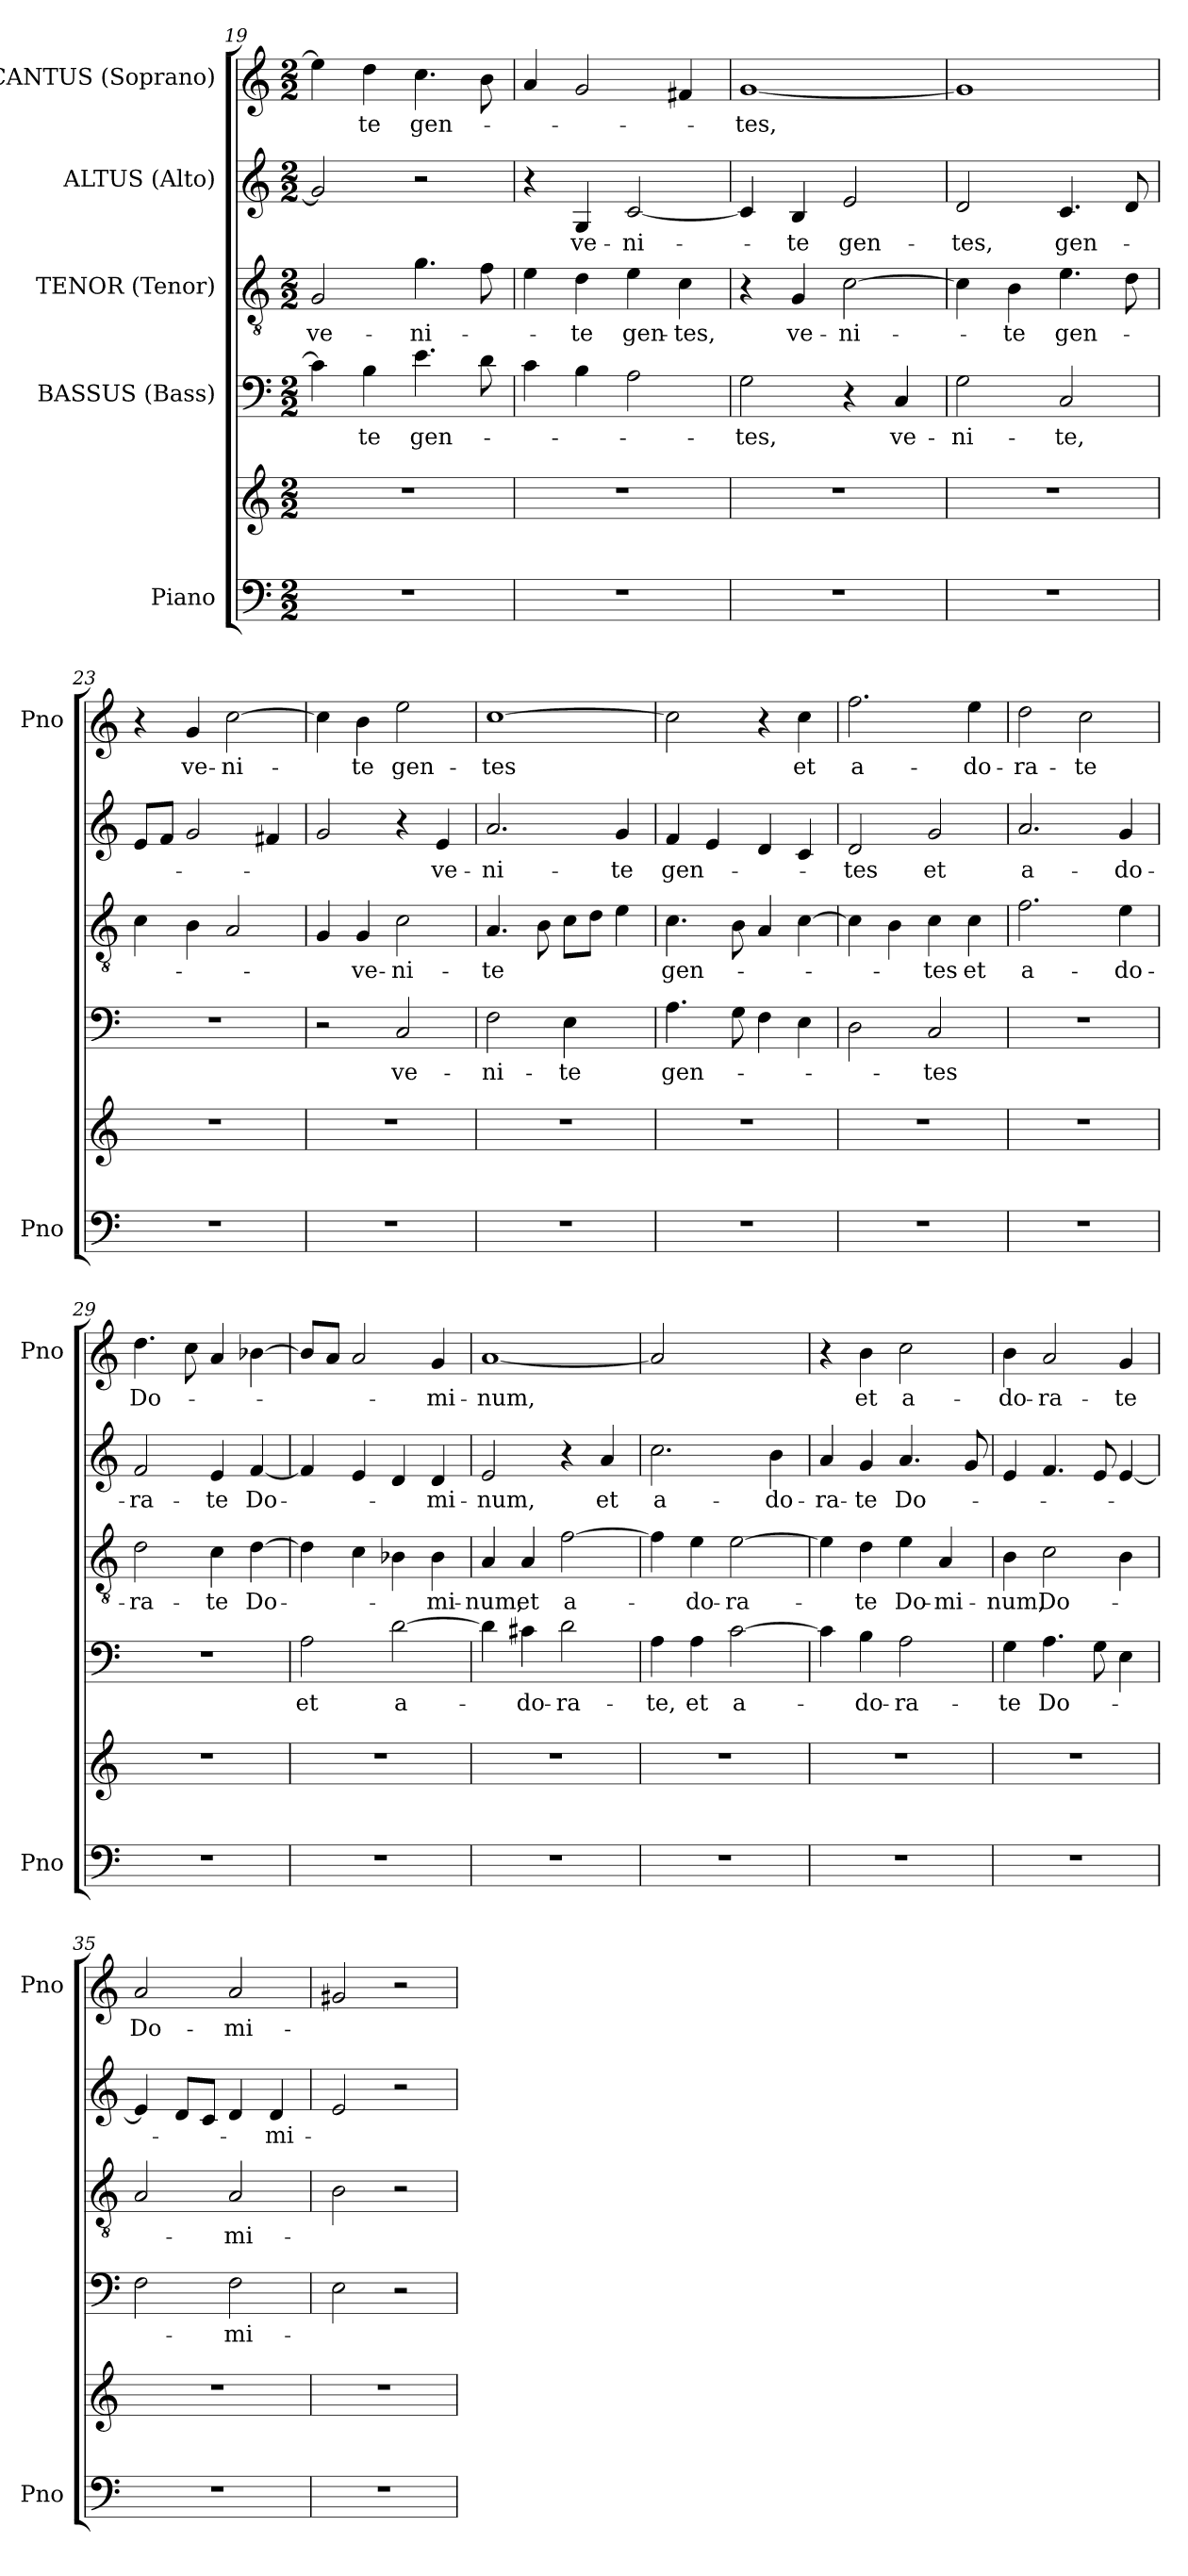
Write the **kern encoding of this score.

**kern	**kern	**kern	**text	**kern	**text	**kern	**text	**kern	**text
*part5	*part5	*part4	*part4	*part3	*part3	*part2	*part2	*part1	*part1
*staff6	*staff5	*staff4	*staff4	*staff3	*staff3	*staff2	*staff2	*staff1	*staff1
*I"Piano	*	*I"BASSUS (Bass)	*	*I"TENOR (Tenor)	*	*I"ALTUS (Alto)	*	*I"CANTUS (Soprano)	*
*I'Pno	*	*	*	*	*	*	*	*I'Pno	*
*clefF4	*clefG2	*clefF4	*	*clefGv2	*	*clefG2	*	*clefG2	*
*k[]	*k[]	*k[]	*	*k[]	*	*k[]	*	*k[]	*
*C:	*C:	*C:	*	*C:	*	*C:	*	*C:	*
*M2/2	*M2/2	*M2/2	*	*M2/2	*	*M2/2	*	*M2/2	*
=19	=19	=19	=19	=19	=19	=19	=19	=19	=19
1r	1r	4c\]	.	2G/	ve-	2g/]	.	4ee\]	.
.	.	4B\	-te	.	.	.	.	4dd\	-te
.	.	4.e\	gen-	4.g\	-ni-	2r	.	4.cc\	gen-
.	.	8d\	.	8f\	.	.	.	8b\	.
=20	=20	=20	=20	=20	=20	=20	=20	=20	=20
1r	1r	4c\	.	4e\	.	4r	.	4a/	.
.	.	4B\	.	4d\	-te	4G/	ve-	2g/	.
.	.	2A\	.	4e\	gen-	[2c/	-ni-	.	.
.	.	.	.	4c\	-tes,	.	.	4f#X/	.
=21	=21	=21	=21	=21	=21	=21	=21	=21	=21
1r	1r	2G\	-tes,	4r	.	4c/]	.	[1g	-tes,
.	.	.	.	4G/	ve-	4B/	-te	.	.
.	.	4r	.	[2c\	-ni-	2e/	gen-	.	.
.	.	4C/	ve-	.	.	.	.	.	.
=22	=22	=22	=22	=22	=22	=22	=22	=22	=22
1r	1r	2G\	-ni-	4c\]	.	2d/	-tes,	1g]	.
.	.	.	.	4B\	-te	.	.	.	.
.	.	2C/	-te,	4.e\	gen-	4.c/	gen-	.	.
.	.	.	.	8d\	.	8d/	.	.	.
=23	=23	=23	=23	=23	=23	=23	=23	=23	=23
1r	1r	1r	.	4c\	.	8e/L	.	4r	.
.	.	.	.	.	.	8f/J	.	.	.
.	.	.	.	4B\	.	2g/	.	4g/	ve-
.	.	.	.	2A/	.	.	.	[2cc\	-ni-
.	.	.	.	.	.	4f#X/	.	.	.
!!LO:LB:g=z
=24	=24	=24	=24	=24	=24	=24	=24	=24	=24
1r	1r	2r	.	4G/	­	2g/	­	4cc\]	-­
.	.	.	.	4G/	ve-	.	.	4b\	te
.	.	2C/	ve-	2c\	-ni-	4r	.	2ee\	gen-
.	.	.	.	.	.	4e/	ve-	.	.
=25	=25	=25	=25	=25	=25	=25	=25	=25	=25
1r	1r	2F\	-ni-	4.A/	-te	2.a/	-ni-	[1cc	-tes
.	.	.	.	8B\	.	.	.	.	.
.	.	4E\	-te	8c\L	.	.	.	.	.
.	.	.	.	8d\J	.	.	.	.	.
.	.	4ryy	.	4e\	.	4g/	-te	.	.
=26	=26	=26	=26	=26	=26	=26	=26	=26	=26
1r	1r	4.A\	gen-	4.c\	gen-	4f/	gen-	2cc\]	.
.	.	.	.	.	.	4e/	.	.	.
.	.	8G\	.	8B\	.	.	.	.	.
.	.	4F\	.	4A/	.	4d/	.	4r	.
.	.	4E\	.	[4c\	.	4c/	.	4cc\	et
=27	=27	=27	=27	=27	=27	=27	=27	=27	=27
1r	1r	2D\	.	4c\]	.	2d/	-tes	2.ff\	a-
.	.	.	.	4B\	.	.	.	.	.
.	.	2C/	-tes	4c\	-tes	2g/	et	.	.
.	.	.	.	4c\	et	.	.	4ee\	-do-
=28	=28	=28	=28	=28	=28	=28	=28	=28	=28
1r	1r	1r	.	2.f\	a-	2.a/	a-	2dd\	-ra-
.	.	.	.	.	.	.	.	2cc\	-te
.	.	.	.	4e\	-do-	4g/	-do-	.	.
=29	=29	=29	=29	=29	=29	=29	=29	=29	=29
1r	1r	1r	.	2d\	-ra-	2f/	-ra-	4.dd\	Do-
.	.	.	.	.	.	.	.	8cc\	.
.	.	.	.	4c\	-te	4e/	-te	4a/	.
.	.	.	.	[4d\	Do-	[4f/	Do-	[4b-X\	.
!!LO:LB:g=z
=30	=30	=30	=30	=30	=30	=30	=30	=30	=30
1r	1r	2A\	et	4d\]	-­-	4f/]	-­-	8b-/L]	-­-
.	.	.	.	.	.	.	.	8a/J	.
.	.	.	.	4c\	.	4e/	.	2a/	.
.	.	[2d\	a-	4B-X\	.	4d/	.	.	.
.	.	.	.	4B-\	-mi-	4d/	-mi-	4g/	-mi-
=31	=31	=31	=31	=31	=31	=31	=31	=31	=31
1r	1r	4d\]	.	4A/	-num,	2e/	-num,	[1a	-num,
.	.	4c#X\	-do-	4A/	et	.	.	.	.
.	.	2d\	-ra-	[2f\	a-	4r	.	.	.
.	.	.	.	.	.	4a/	et	.	.
=32	=32	=32	=32	=32	=32	=32	=32	=32	=32
1r	1r	4A\	-te,	4f\]	.	2.cc\	a-	2a/]	.
.	.	4A\	et	4e\	-do-	.	.	.	.
.	.	[2c\	a-	[2e\	-ra-	.	.	2ryy	.
.	.	.	.	.	.	4b\	-do-	.	.
=33	=33	=33	=33	=33	=33	=33	=33	=33	=33
1r	1r	4c\]	.	4e\]	.	4a/	-ra-	4r	.
.	.	4B\	-do-	4d\	-te	4g/	-te	4b\	et
.	.	2A\	-ra-	4e\	Do-	4.a/	Do-	2cc\	a-
.	.	.	.	4A/	-mi-	.	.	.	.
.	.	.	.	.	.	8g/	.	.	.
=34	=34	=34	=34	=34	=34	=34	=34	=34	=34
1r	1r	4G\	-te	4B\	-num,	4e/	.	4b\	-do-
.	.	4.A\	Do-	2c\	Do-	4.f/	.	2a/	-ra-
.	.	8G\	.	.	.	8e/	.	.	.
.	.	4E\	.	4B\	.	[4e/	.	4g/	-te
=35	=35	=35	=35	=35	=35	=35	=35	=35	=35
1r	1r	2F\	.	2A/	.	4e/]	.	2a/	Do-
.	.	.	.	.	.	8d/L	.	.	.
.	.	.	.	.	.	8c/J	.	.	.
.	.	2F\	-mi-	2A/	-mi-	4d/	.	2a/	-mi-
.	.	.	.	.	.	4d/	-mi-	.	.
!!LO:PB:g=z
=36	=36	=36	=36	=36	=36	=36	=36	=36	=36
1r	1r	2E\	­	2B\	­	2e/	­	2g#X/	­
.	.	2r	.	2r	.	2r	.	2r	.
=	=	=	=	=	=	=	=	=	=
*-	*-	*-	*-	*-	*-	*-	*-	*-	*-
